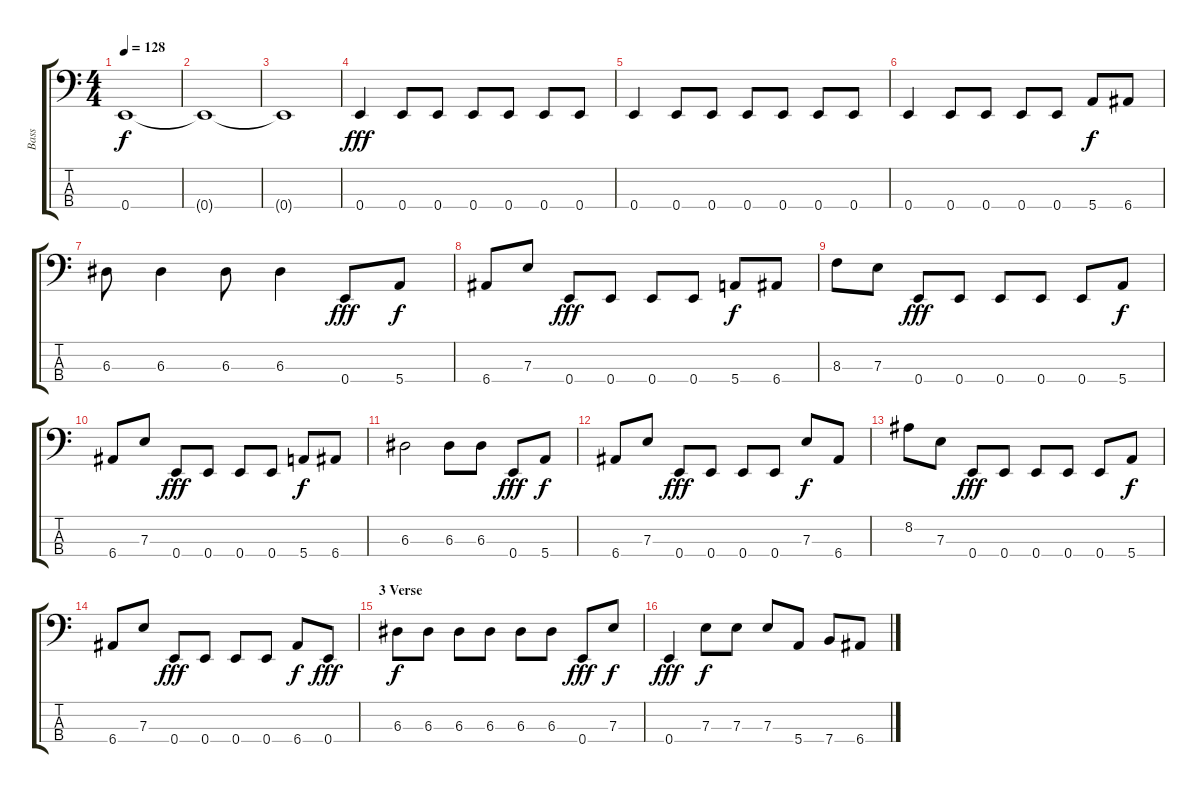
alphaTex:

\track ("Bass" "Bass") {instrument electricbasspick}
\staff {score tabs}
\tuning (G2 D2 A1 E1) {hide}
\ts (4 4)
\tempo 128
\clef f4
\ks c
0.4{t}.1{dy f} |
0.4{t}.1 |
0.4{t}.1 |
0.4.4{dy fff volume 6} 0.4.8 0.4.8 0.4.8 0.4.8 0.4.8 0.4.8 |
0.4.4 0.4.8 0.4.8 0.4.8 0.4.8 0.4.8 0.4.8 |
0.4.4 0.4.8 0.4.8 0.4.8 0.4.8 5.4.8{dy f} 6.4.8 |
6.3.8 6.3.4 6.3.8 6.3.4 0.4.8{dy fff} 5.4.8{dy f} |
6.4.8 7.3.8 0.4.8{dy fff} 0.4.8 0.4.8 0.4.8 5.4.8{dy f} 6.4.8 |
8.3.8 7.3.8 0.4.8{dy fff} 0.4.8 0.4.8 0.4.8 0.4.8 5.4.8{dy f} |
6.4.8 7.3.8 0.4.8{dy fff} 0.4.8 0.4.8 0.4.8 5.4.8{dy f} 6.4.8 |
6.3.2 6.3.8 6.3.8 0.4.8{dy fff} 5.4.8{dy f} |
6.4.8 7.3.8 0.4.8{dy fff} 0.4.8 0.4.8 0.4.8 7.3.8{dy f} 6.4.8 |
8.2.8 7.3.8 0.4.8{dy fff} 0.4.8 0.4.8 0.4.8 0.4.8 5.4.8{dy f} |
6.4.8 7.3.8 0.4.8{dy fff} 0.4.8 0.4.8 0.4.8 6.4.8{dy f} 0.4.8{dy fff} |
\section ("" "3 Verse")
6.3.8{dy f} 6.3.8 6.3.8 6.3.8 6.3.8 6.3.8 0.4.8{dy fff} 7.3.8{dy f} |
0.4.4{dy fff} 7.3.8{dy f} 7.3.8 7.3.8 5.4.8 7.4.8 6.4.8
